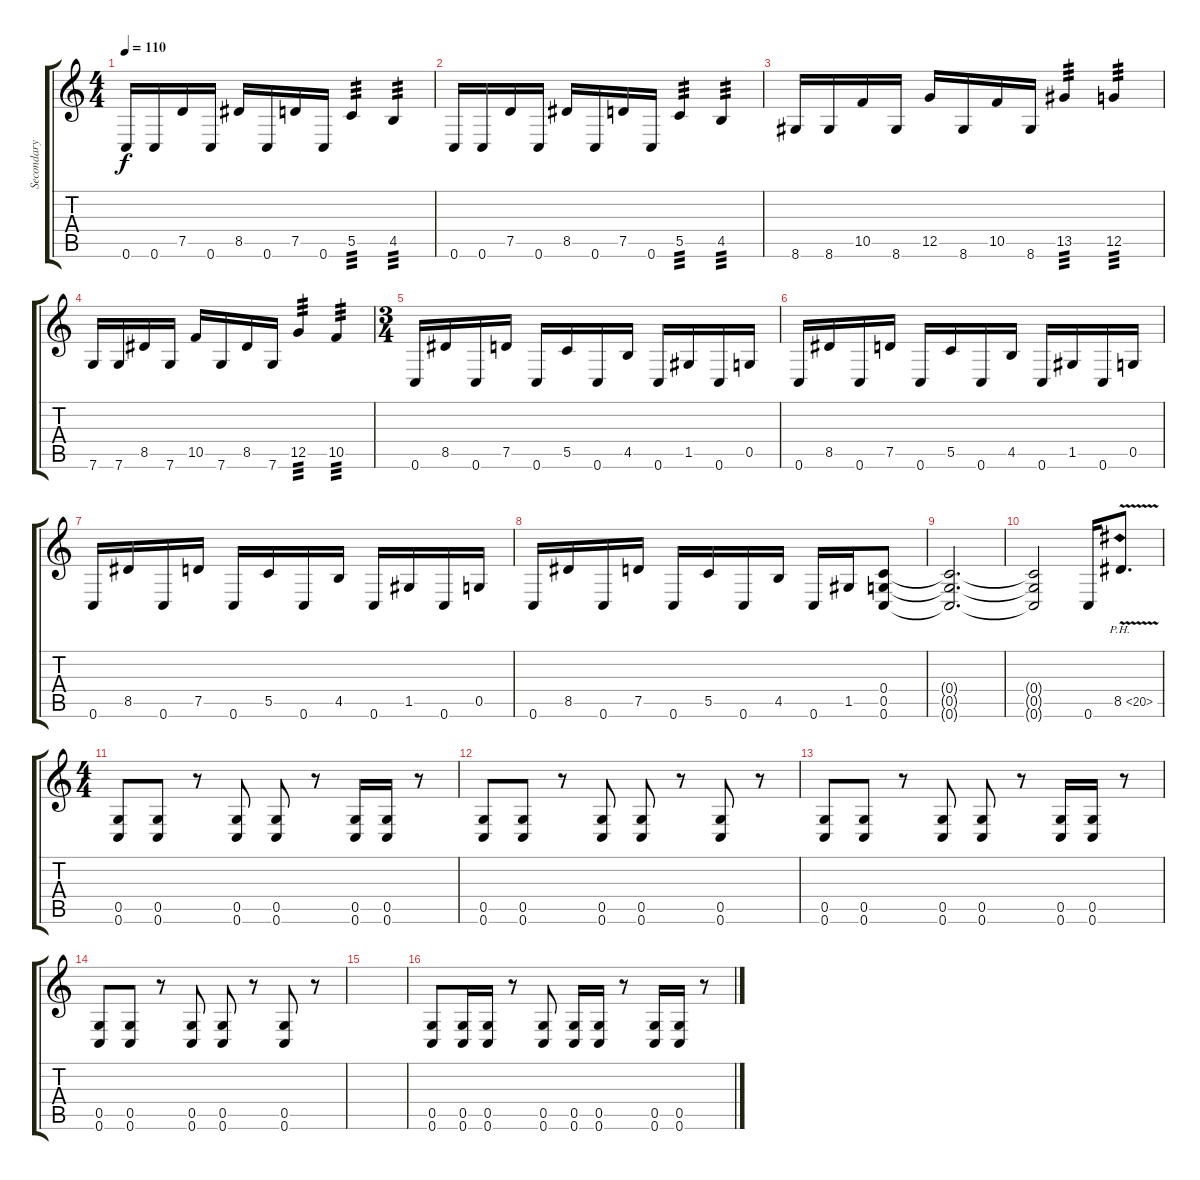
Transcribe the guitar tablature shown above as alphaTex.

\track ("Secondary gitbox" "Secondary ") {instrument overdrivenguitar}
\staff {score tabs}
\tuning (D4 A3 F3 C3 G2 C2) {hide}
\ts (4 4)
\tempo 110
\clef g2
\ks c
0.6.16{dy f} 0.6.16 7.5.16 0.6.16 8.5.16 0.6.16 7.5.16 0.6.16 5.5.4{tp 3} 4.5.4{tp 3} |
0.6.16 0.6.16 7.5.16 0.6.16 8.5.16 0.6.16 7.5.16 0.6.16 5.5.4{tp 3} 4.5.4{tp 3} |
8.6.16 8.6.16 10.5.16 8.6.16 12.5.16 8.6.16 10.5.16 8.6.16 13.5.4{tp 3} 12.5.4{tp 3} |
7.6.16 7.6.16 8.5.16 7.6.16 10.5.16 7.6.16 8.5.16 7.6.16 12.5.4{tp 3} 10.5.4{tp 3} |
\ts (3 4)
0.6.16 8.5.16 0.6.16 7.5.16 0.6.16 5.5.16 0.6.16 4.5.16 0.6.16 1.5.16 0.6.16 0.5.16 |
0.6.16 8.5.16 0.6.16 7.5.16 0.6.16 5.5.16 0.6.16 4.5.16 0.6.16 1.5.16 0.6.16 0.5.16 |
0.6.16 8.5.16 0.6.16 7.5.16 0.6.16 5.5.16 0.6.16 4.5.16 0.6.16 1.5.16 0.6.16 0.5.16 |
0.6.16 8.5.16 0.6.16 7.5.16 0.6.16 5.5.16 0.6.16 4.5.16 0.6.16 1.5.16 (0.4 0.5 0.6).8 |
(0.4{t} 0.5{t} 0.6{t}).2{d} |
(0.4{t} 0.5{t} 0.6{t}).2 0.6.16 8.5{ph 12 v}.8{d} |
\ts (4 4)
(0.5 0.6).8 (0.5 0.6).8 r.8 (0.5 0.6).8 (0.5 0.6).8 r.8 (0.5 0.6).16 (0.5 0.6).16 r.8 |
(0.5 0.6).8 (0.5 0.6).8 r.8 (0.5 0.6).8 (0.5 0.6).8 r.8 (0.5 0.6).8 r.8 |
(0.5 0.6).8 (0.5 0.6).8 r.8 (0.5 0.6).8 (0.5 0.6).8 r.8 (0.5 0.6).16 (0.5 0.6).16 r.8 |
(0.5 0.6).8 (0.5 0.6).8 r.8 (0.5 0.6).8 (0.5 0.6).8 r.8 (0.5 0.6).8 r.8 |
|
(0.5 0.6).8 (0.5 0.6).16 (0.5 0.6).16 r.8 (0.5 0.6).8 (0.5 0.6).16 (0.5 0.6).16 r.8 (0.5 0.6).16 (0.5 0.6).16 r.8
